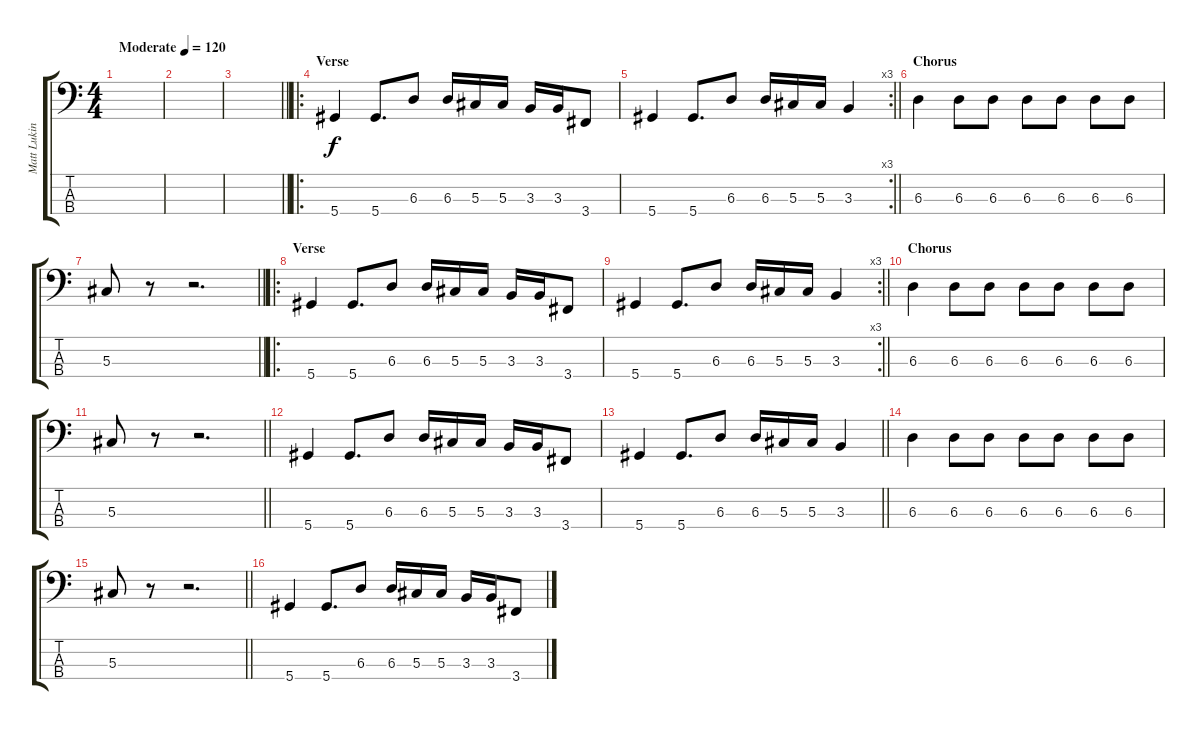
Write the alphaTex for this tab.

\track ("Matt Lukin" "Matt Lukin") {instrument electricbasspick}
\staff {score tabs}
\tuning (Gb2 Db2 Ab1 Eb1) {hide}
\ts (4 4)
\tempo (120 "Moderate")
\clef f4
\ks c
|
|
\barLineRight lightlight
|
\ro
\section ("" "Verse")
5.4.4 5.4.8{d} 6.3.8 6.3.16 5.3.16 5.3.16 3.3.16 3.3.16 3.4.8 |
\rc 3
\barLineRight lightlight
5.4.4 5.4.8{d} 6.3.8 6.3.16 5.3.16 5.3.16 3.3.4 |
\section ("" "Chorus")
6.3.4 6.3.8 6.3.8 6.3.8 6.3.8 6.3.8 6.3.8 |
\barLineRight lightlight
5.3.8 r.8 r.2{d} |
\ro
\section ("" "Verse")
5.4.4 5.4.8{d} 6.3.8 6.3.16 5.3.16 5.3.16 3.3.16 3.3.16 3.4.8 |
\rc 3
\barLineRight lightlight
5.4.4 5.4.8{d} 6.3.8 6.3.16 5.3.16 5.3.16 3.3.4 |
\section ("" "Chorus")
6.3.4 6.3.8 6.3.8 6.3.8 6.3.8 6.3.8 6.3.8 |
\barLineRight lightlight
5.3.8 r.8 r.2{d} |
5.4.4 5.4.8{d} 6.3.8 6.3.16 5.3.16 5.3.16 3.3.16 3.3.16 3.4.8 |
\barLineRight lightlight
5.4.4 5.4.8{d} 6.3.8 6.3.16 5.3.16 5.3.16 3.3.4 |
6.3.4 6.3.8 6.3.8 6.3.8 6.3.8 6.3.8 6.3.8 |
\barLineRight lightlight
5.3.8 r.8 r.2{d} |
5.4.4 5.4.8{d} 6.3.8 6.3.16 5.3.16 5.3.16 3.3.16 3.3.16 3.4.8
